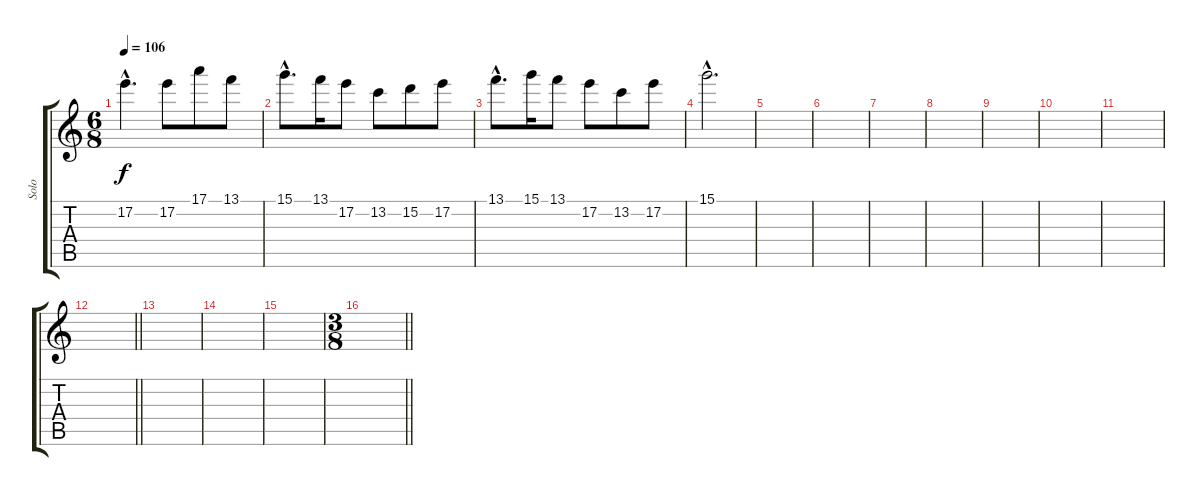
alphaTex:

\track ("Solo" "Solo") {instrument distortionguitar}
\staff {score tabs}
\tuning (E4 B3 G3 D3 A2 E2) {hide}
\ts (6 8)
\tempo 106
\clef g2
\ks aminor
17.2{hac}.4{d dy f} 17.2.8 17.1.8 13.1.8 |
15.1{hac}.8{d} 13.1.16 17.2.8 13.2.8 15.2.8 17.2.8 |
13.1{hac}.8{d} 15.1.16 13.1.8 17.2.8 13.2.8 17.2.8 |
15.1{hac}.2{d} |
\section ("" "")
|
|
|
|
\section ("" "")
|
|
|
\barLineRight lightlight
|
\section ("" "")
|
|
|
\ts (3 8)
\barLineRight lightlight
